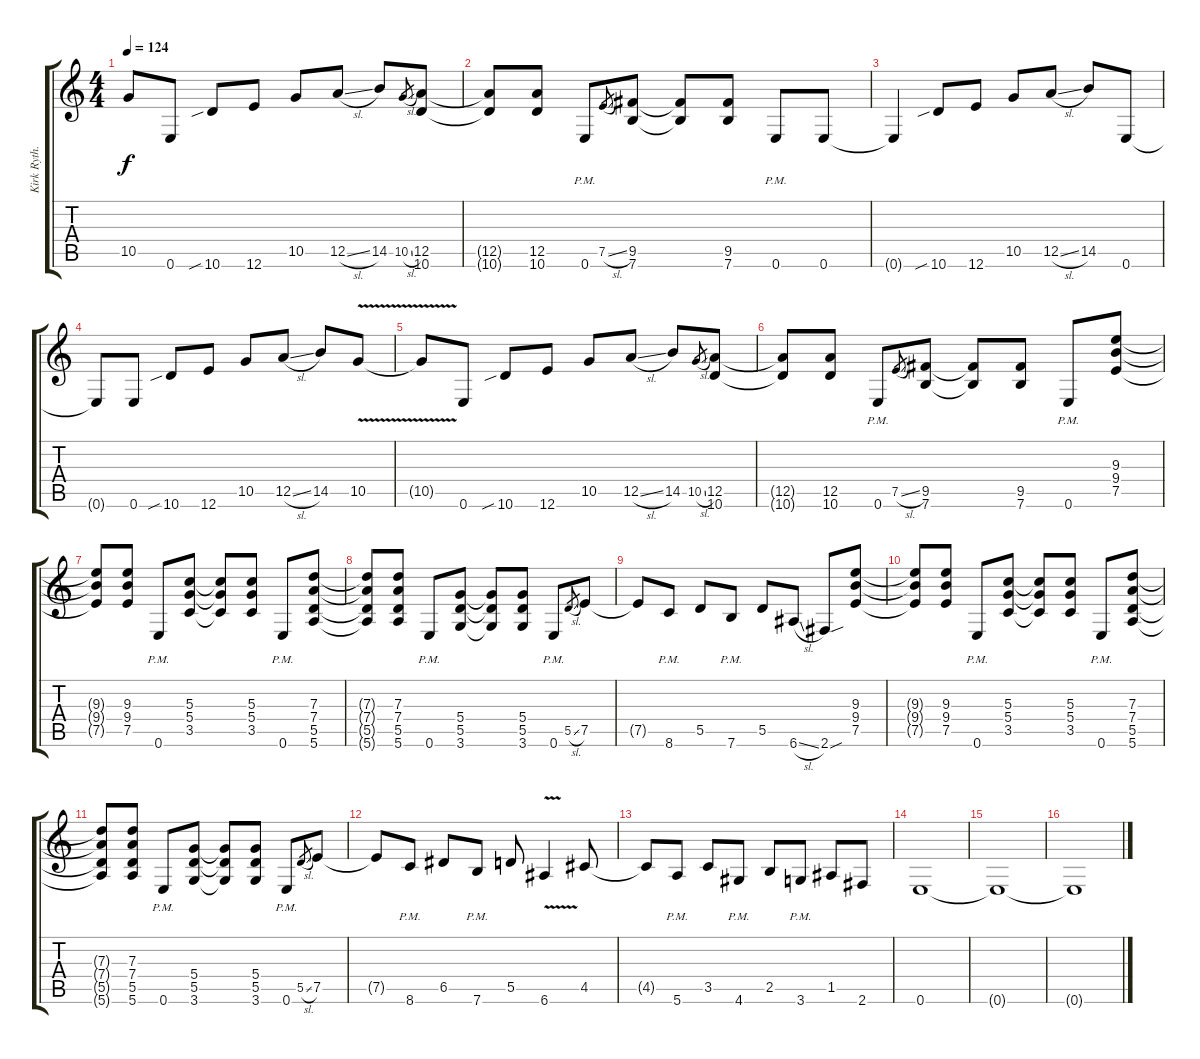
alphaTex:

\track ("Kirk Ryth." "Kirk Ryth.") {instrument distortionguitar}
\staff {score tabs}
\tuning (E4 B3 G3 D3 A2 E2) {hide}
\ts (4 4)
\tempo 124
\clef g2
\ks c
10.5{t}.8{dy f} 0.6.8 10.6{sib}.8 12.6.8 10.5.8 12.5{sl}.8 14.5.8 10.5{sl}.8{gr} (12.5 10.6).8 |
(12.5{t} 10.6{t}).8 (12.5 10.6).8 0.6{pm}.8 7.5{sl}.8{gr} (9.5 7.6).8 (9.5{t} 7.6{t}).8 (9.5 7.6).8 0.6{pm}.8 0.6.8 |
0.6{t}.4 10.6{sib}.8 12.6.8 10.5.8 12.5{sl}.8 14.5.8 0.6.8 |
0.6{t}.8 0.6.8 10.6{sib}.8 12.6.8 10.5.8 12.5{sl}.8 14.5.8 10.5{v}.8 |
10.5{t}.8 0.6.8 10.6{sib}.8 12.6.8 10.5.8 12.5{sl}.8 14.5.8 10.5{sl}.8{gr} (12.5 10.6).8 |
(12.5{t} 10.6{t}).8 (12.5 10.6).8 0.6{pm}.8 7.5{sl}.8{gr} (9.5 7.6).8 (9.5{t} 7.6{t}).8 (9.5 7.6).8 0.6{pm}.8 (9.3 9.4 7.5).8 |
(9.3{t} 9.4{t} 7.5{t}).8 (9.3 9.4 7.5).8 0.6{pm}.8 (5.3 5.4 3.5).8 (5.3{t} 5.4{t} 3.5{t}).8 (5.3 5.4 3.5).8 0.6{pm}.8 (7.3 7.4 5.5 5.6).8 |
(7.3{t} 7.4{t} 5.5{t} 5.6{t}).8 (7.3 7.4 5.5 5.6).8 0.6{pm}.8 (5.4 5.5 3.6).8 (5.4{t} 5.5{t} 3.6{t}).8 (5.4 5.5 3.6).8 0.6{pm}.8 5.5{sl}.8{gr} 7.5.8 |
7.5{t}.8 8.6{pm}.8 5.5.8 7.6{pm}.8 5.5.8 6.6{sl}.8 2.6{sou}.8 (9.3 9.4 7.5).8 |
(9.3{t} 9.4{t} 7.5{t}).8 (9.3 9.4 7.5).8 0.6{pm}.8 (5.3 5.4 3.5).8 (5.3{t} 5.4{t} 3.5{t}).8 (5.3 5.4 3.5).8 0.6{pm}.8 (7.3 7.4 5.5 5.6).8 |
(7.3{t} 7.4{t} 5.5{t} 5.6{t}).8 (7.3 7.4 5.5 5.6).8 0.6{pm}.8 (5.4 5.5 3.6).8 (5.4{t} 5.5{t} 3.6{t}).8 (5.4 5.5 3.6).8 0.6{pm}.8 5.5{sl}.8{gr} 7.5.8 |
7.5{t}.8 8.6{pm}.8 6.5.8 7.6{pm}.8 5.5.8 6.6{v}.4 4.5.8 |
4.5{t}.8 5.6{pm}.8 3.5.8 4.6{pm}.8 2.5.8 3.6{pm}.8 1.5.8 2.6.8 |
0.6.1 |
0.6{t}.1 |
0.6{t}.1{volume 0}
